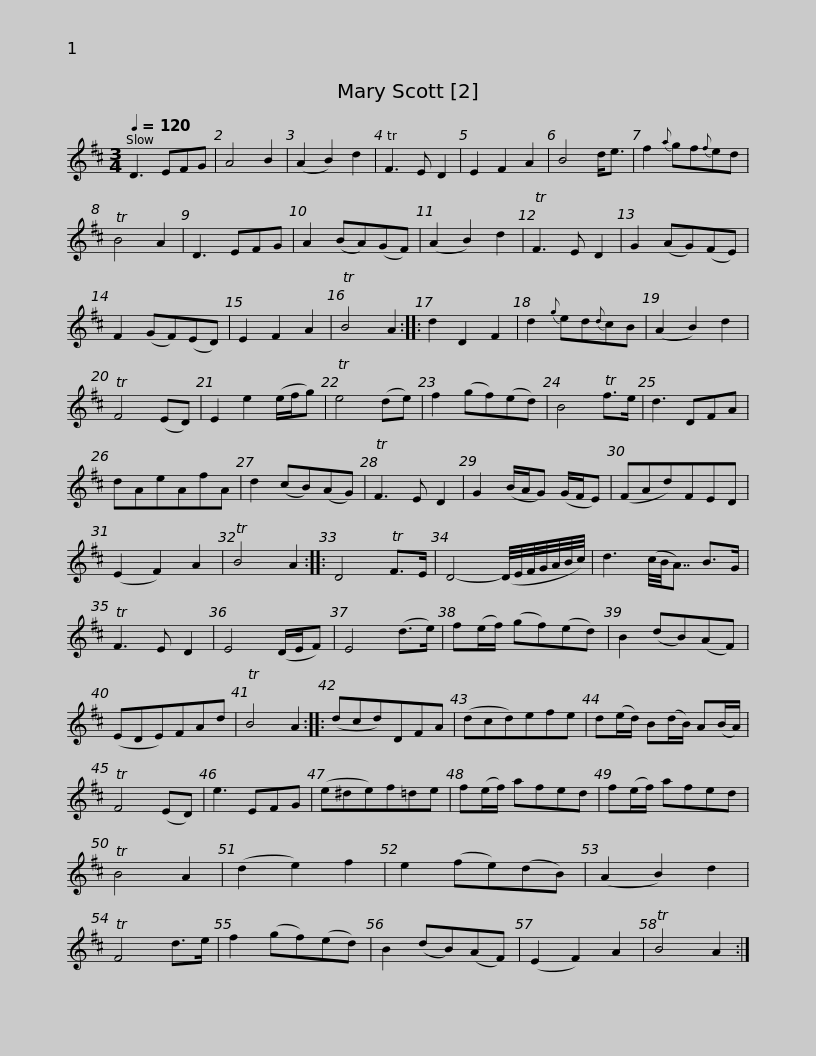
X:1
L:1/8
Q:1/4=120
M:3/4
I:linebreak $
K:D
V:1 treble
V:1
 D3 EFG | A4 B2 | (A2 B2) d2 | TF3 E D2 | E2 F2 A2 | %5
 B4 d<e | f2{a} gf{f}ed | TB4 A2 | D3 EFG | A2 (BA)(GF) |$ %10
 (A2 B2) d2 | TF3 E D2 | G2 (AG)(FE) | F2 (GF)(ED) | E2 F2 A2 | %15
 TB4 A2 :: d2 D2 F2 | d2{g} ed{d}cB | (A2 B2) d2 | TF4 (ED) |$ %20
 E2 e2 (e/f/g) | Te4 (de) | f2 (gf)(ed) | B4 Tf>e | d3 DFA | %25
 dAeAfA | d2 (cB)(AG) | TF3 E D2 | G2 (B/A/G) (G/F/E) |$ (FAd)FED | %30
 (E2 F2) A2 | TB4 A2 :: D4 TF>E | D4- (D/4E/4F/4G/4A/4B/4c/4) | d3 (c/4B/4A7/4) B>G | %35
 TF3 E D2 | E4 (D/E/F) | E4 (d>e) |$ f(e/f/) (gf)(ed) | B2 (dB)(AF) | %40
 (EDE)FAd | TB4 A2 :: (dcd)DFA | (dcd)efe | d(e/d/) B(d/B/) A(B/A/) | %45
 TF4 (ED) |$ e3 EFG | (e^de)f=de | f(e/f/) afed | f(e/f/) afed | %50
 TB4 A2 | (d2 e2) f2 | e2 (fe)(dB) | (A2 B2) d2 | TF4 d>e |$ %55
 f2 (gf)(ed) | B2 (dB)(AF) | (E2 F2) A2 | TB4 A2 :| %59
